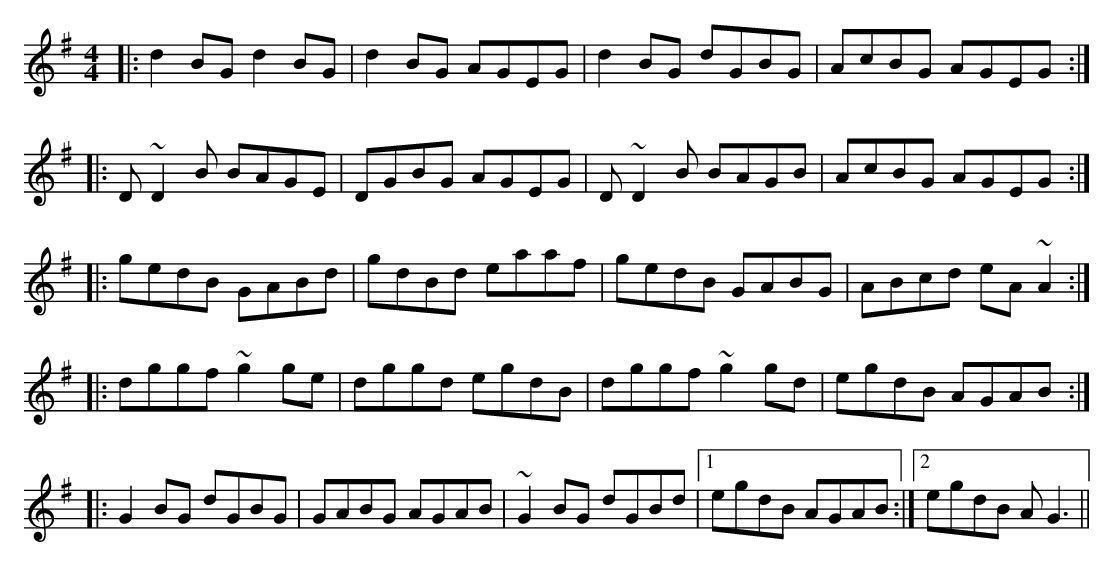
X:1
M:4/4
K:G
|: d2BG d2BG| d2BG AGEG| d2BG dGBG| AcBG AGEG:|
|: D~D2B BAGE| DGBG AGEG| D~D2B BAGB| AcBG AGEG:|
|: gedB GABd| gdBd eaaf| gedB GABG| ABcd eA~A2:|
|: dggf ~g2ge| dggd egdB| dggf ~g2gd| egdB AGAB:|
|: G2BG dGBG| GABG AGAB| ~G2BG dGBd|1 egdB AGAB:|2 egdB AG3||
